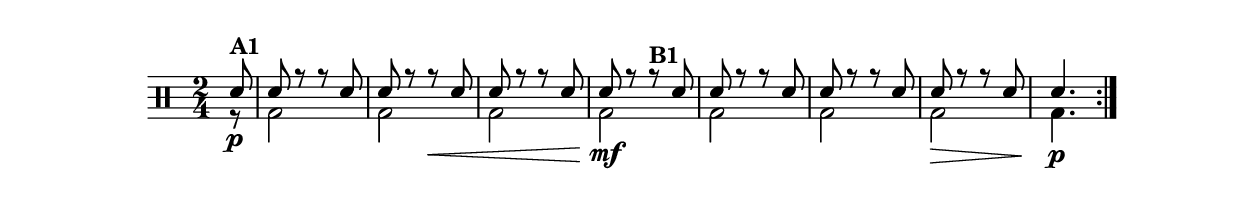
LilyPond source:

%-*- coding: utf-8 -*-

\version "2.14.2"

%\header {title = "variacoes sobre ciranda cirandinha - variacao 1"}

\drums {

\override Score.BarNumber #'transparent = ##t
\override Staff.TimeSignature #'style = #'()
\time 2/4 
\partial 8*1

\context DrumVoice = "1" { }
\context DrumVoice = "2" {  }

<<
{
\repeat volta 2 {
sn8^\markup {\column {\bold  {A1}}} 
sn r r sn
sn r r sn
sn r r sn
sn r r^\markup{\bold {B1}} sn
sn r r sn
sn r r sn
sn r r sn
sn4.

}
}

\\
{
r8\p
bd2
<<bd {s4 s4\<}>>
bd2
bd2\!\mf
bd
bd
<<bd { s4\> s4}>>
bd4.\!\p

}
>>
}

